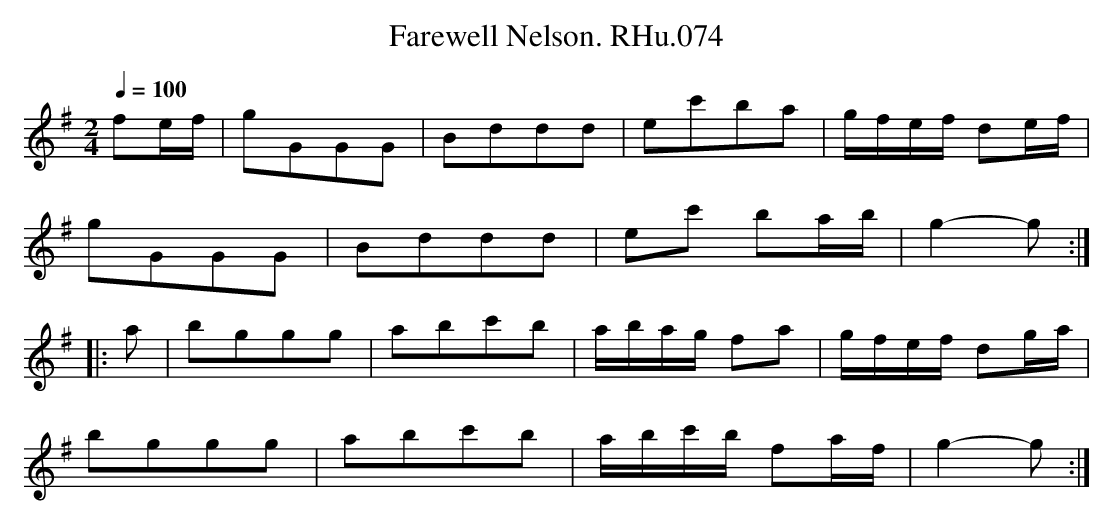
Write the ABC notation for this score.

X:1
T:Farewell Nelson. RHu.074
M:2/4
L:1/8
Q:1/4=100
K:G
fe/f/|gGGG|Bddd|ec'ba|g/f/e/f/ de/f/|
gGGG|Bddd|ec' ba/b/|g2-g:|
|:a|bggg|abc'b|a/b/a/g/ fa|g/f/e/f/ dg/a/|
bggg|abc'b|a/b/c'/b/ fa/f/|g2-g:|
